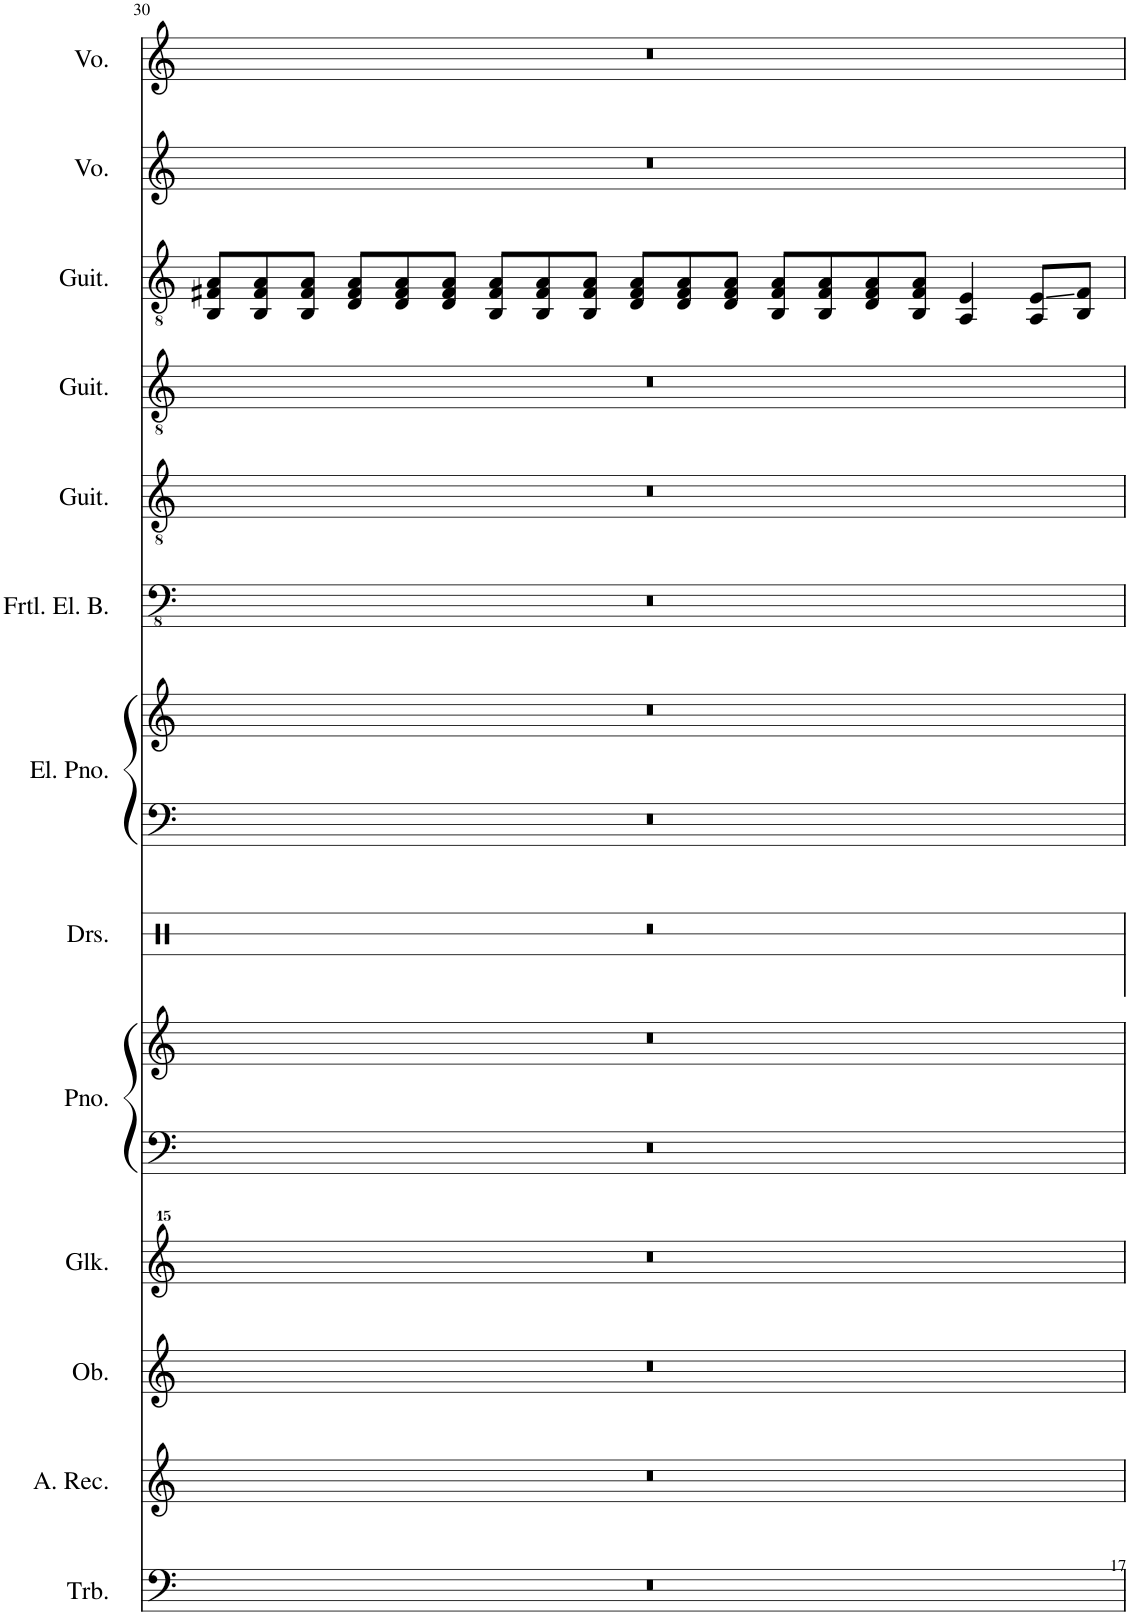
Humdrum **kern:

**kern	**kern	**kern	**kern	**kern	**kern	**kern	**kern	**kern	**kern	**kern	**kern	**kern	**kern	**kern
*part13	*part12	*part11	*part10	*part9	*part9	*part8	*part7	*part7	*part6	*part5	*part4	*part3	*part2	*part1
*staff15	*staff14	*staff13	*staff12	*staff11	*staff10	*staff9	*staff8	*staff7	*staff6	*staff5	*staff4	*staff3	*staff2	*staff1
*I"Trombone	*I"Alto Recorder	*I"Oboe	*I"Glockenspiel	*I"Piano	*	*I"Drumset	*I"Electric Piano	*	*I"Fretless Electric Bass	*I"Guitar	*I"Guitar	*I"Guitar	*I"Voice	*I"Voice
*I'Trb.	*I'A. Rec.	*I'Ob.	*I'Glk.	*I'Pno.	*	*I'Drs.	*I'El. Pno.	*	*I'Frtl. El. B.	*I'Guit.	*I'Guit.	*I'Guit.	*I'Vo.	*I'Vo.
!!LO:PB:g=z
*clefF4	*clefG2	*clefG2	*clefG^^2	*clefF4	*clefG2	*clefX	*clefF4	*clefG2	*clefFv4	*clefGv2	*clefGv2	*clefGv2	*clefG2	*clefG2
*k[]	*k[]	*k[]	*k[]	*k[]	*k[]	*k[]	*k[]	*k[]	*k[]	*k[]	*k[]	*k[]	*k[]	*k[]
*M10/4	*M10/4	*M10/4	*M10/4	*M10/4	*M10/4	*M10/4	*M10/4	*M10/4	*M10/4	*M10/4	*M10/4	*M10/4	*M10/4	*M10/4
=30	=30	=30	=30	=30	=30	=30	=30	=30	=30	=30	=30	=30	=30	=30
2%5r	2%5r	2%5r	2%5r	2%5r	2%5r	2%5r	2%5r	2%5r	2%5r	2%5r	2%5r	8BB/ 8F#X/ 8A/L	2%5r	2%5r
.	.	.	.	.	.	.	.	.	.	.	.	8BB/ 8F#/ 8A/	.	.
.	.	.	.	.	.	.	.	.	.	.	.	8BB/ 8F#/ 8A/J	.	.
.	.	.	.	.	.	.	.	.	.	.	.	8D/ 8F#/ 8A/L	.	.
.	.	.	.	.	.	.	.	.	.	.	.	8D/ 8F#/ 8A/	.	.
.	.	.	.	.	.	.	.	.	.	.	.	8D/ 8F#/ 8A/J	.	.
.	.	.	.	.	.	.	.	.	.	.	.	8BB/ 8F#/ 8A/L	.	.
.	.	.	.	.	.	.	.	.	.	.	.	8BB/ 8F#/ 8A/	.	.
.	.	.	.	.	.	.	.	.	.	.	.	8BB/ 8F#/ 8A/J	.	.
.	.	.	.	.	.	.	.	.	.	.	.	8D/ 8F#/ 8A/L	.	.
.	.	.	.	.	.	.	.	.	.	.	.	8D/ 8F#/ 8A/	.	.
.	.	.	.	.	.	.	.	.	.	.	.	8D/ 8F#/ 8A/J	.	.
.	.	.	.	.	.	.	.	.	.	.	.	8BB/ 8F#/ 8A/L	.	.
.	.	.	.	.	.	.	.	.	.	.	.	8BB/ 8F#/ 8A/	.	.
.	.	.	.	.	.	.	.	.	.	.	.	8D/ 8F#/ 8A/	.	.
.	.	.	.	.	.	.	.	.	.	.	.	8BB/ 8F#/ 8A/J	.	.
.	.	.	.	.	.	.	.	.	.	.	.	4AA/ 4E/	.	.
.	.	.	.	.	.	.	.	.	.	.	.	8AA/ 8E/L	.	.
.	.	.	.	.	.	.	.	.	.	.	.	8BB/ 8F#/J	.	.
=	=	=	=	=	=	=	=	=	=	=	=	=	=	=
*-	*-	*-	*-	*-	*-	*-	*-	*-	*-	*-	*-	*-	*-	*-
